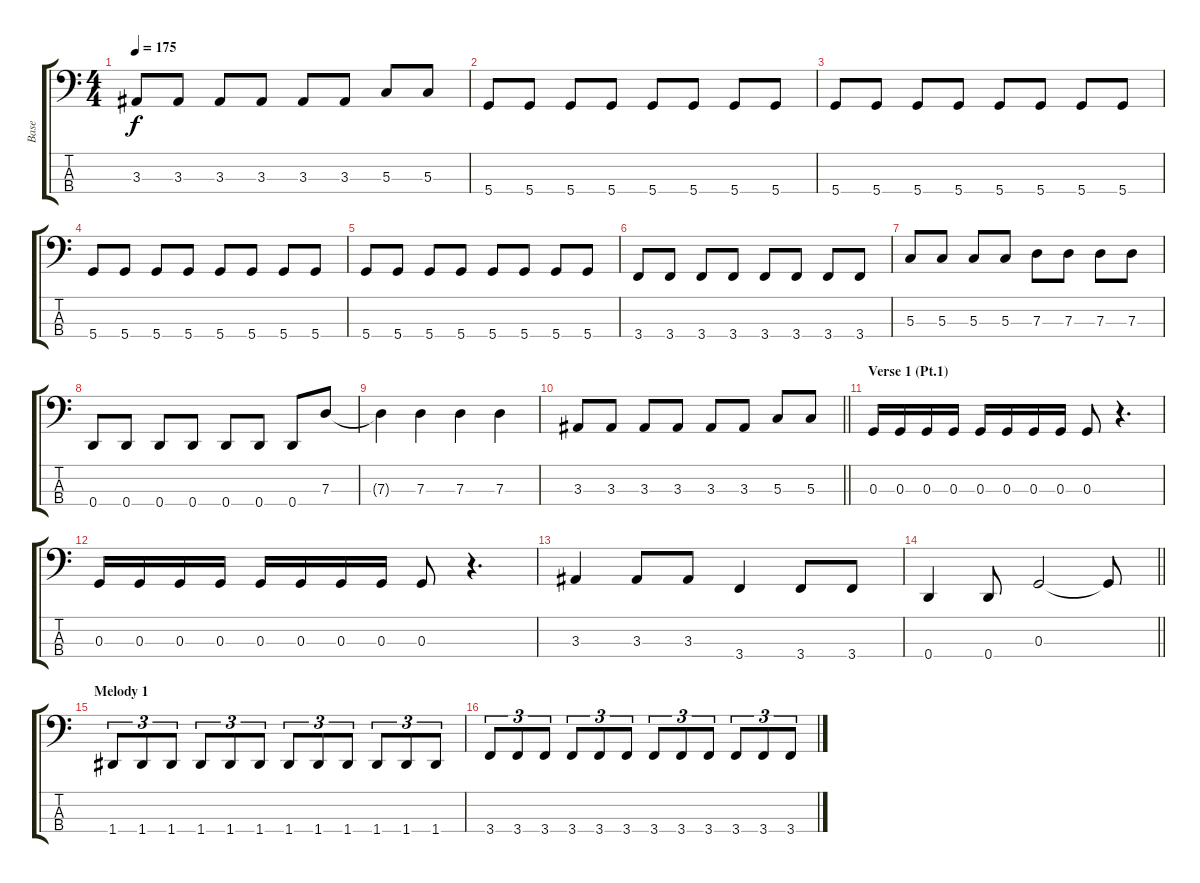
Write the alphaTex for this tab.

\track ("Base" "Base") {instrument electricbasspick}
\staff {score tabs}
\tuning (F2 C2 G1 D1) {hide}
\ts (4 4)
\tempo 175
\clef f4
\ks c
3.3.8{dy f} 3.3.8 3.3.8 3.3.8 3.3.8 3.3.8 5.3.8 5.3.8 |
5.4.8 5.4.8 5.4.8 5.4.8 5.4.8 5.4.8 5.4.8 5.4.8 |
5.4.8 5.4.8 5.4.8 5.4.8 5.4.8 5.4.8 5.4.8 5.4.8 |
5.4.8 5.4.8 5.4.8 5.4.8 5.4.8 5.4.8 5.4.8 5.4.8 |
5.4.8 5.4.8 5.4.8 5.4.8 5.4.8 5.4.8 5.4.8 5.4.8 |
3.4.8 3.4.8 3.4.8 3.4.8 3.4.8 3.4.8 3.4.8 3.4.8 |
5.3.8 5.3.8 5.3.8 5.3.8 7.3.8 7.3.8 7.3.8 7.3.8 |
0.4.8 0.4.8 0.4.8 0.4.8 0.4.8 0.4.8 0.4.8 7.3.8 |
7.3{t}.4 7.3.4 7.3.4 7.3.4 |
\barLineRight lightlight
3.3.8 3.3.8 3.3.8 3.3.8 3.3.8 3.3.8 5.3.8 5.3.8 |
\section ("" "Verse 1 (Pt.1)")
0.3.16 0.3.16 0.3.16 0.3.16 0.3.16 0.3.16 0.3.16 0.3.16 0.3.8 r.4{d} |
0.3.16 0.3.16 0.3.16 0.3.16 0.3.16 0.3.16 0.3.16 0.3.16 0.3.8 r.4{d} |
3.3.4 3.3.8 3.3.8 3.4.4 3.4.8 3.4.8 |
\barLineRight lightlight
0.4.4 0.4.8 0.3.2 0.3{t}.8 |
\section ("" "Melody 1")
1.4.8{tu (3 2)} 1.4.8{tu (3 2)} 1.4.8{tu (3 2)} 1.4.8{tu (3 2)} 1.4.8{tu (3 2)} 1.4.8{tu (3 2)} 1.4.8{tu (3 2)} 1.4.8{tu (3 2)} 1.4.8{tu (3 2)} 1.4.8{tu (3 2)} 1.4.8{tu (3 2)} 1.4.8{tu (3 2)} |
3.4.8{tu (3 2)} 3.4.8{tu (3 2)} 3.4.8{tu (3 2)} 3.4.8{tu (3 2)} 3.4.8{tu (3 2)} 3.4.8{tu (3 2)} 3.4.8{tu (3 2)} 3.4.8{tu (3 2)} 3.4.8{tu (3 2)} 3.4.8{tu (3 2)} 3.4.8{tu (3 2)} 3.4.8{tu (3 2)}
